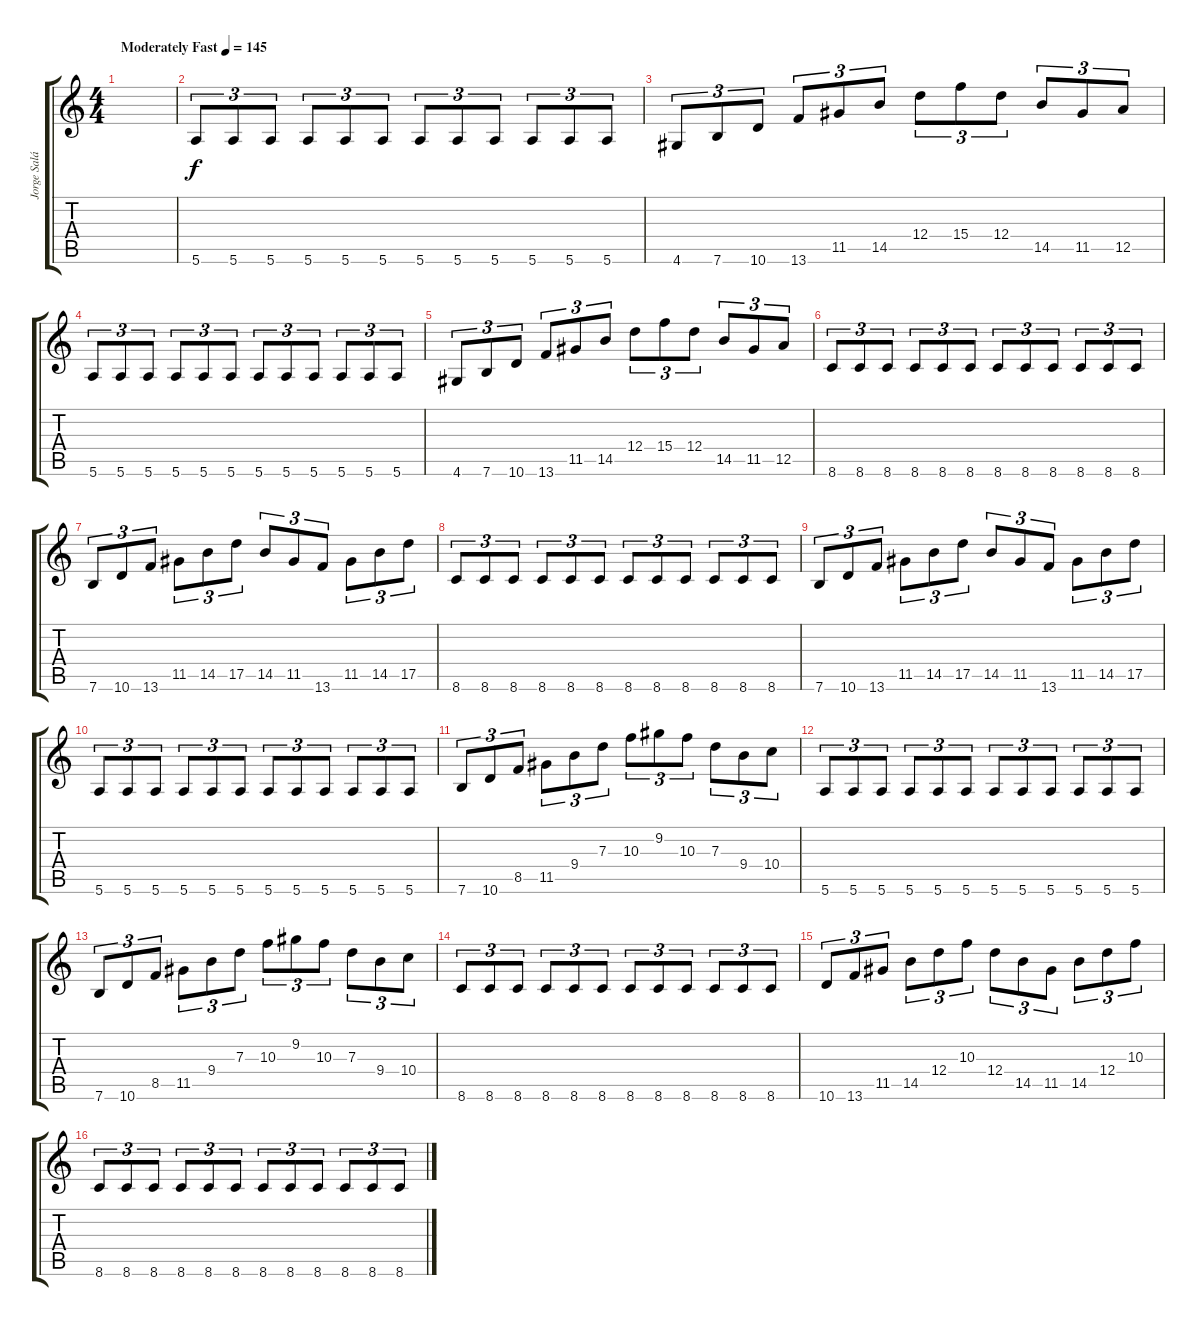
\track ("Jorge Salán" "Jorge Salá") {instrument overdrivenguitar}
\staff {score tabs}
\tuning (E4 B3 G3 D3 A2 E2) {hide}
\ts (4 4)
\tempo (145 "Moderately Fast")
\clef g2
\ks c
|
5.6.8{tu (3 2)} 5.6.8{tu (3 2)} 5.6.8{tu (3 2)} 5.6.8{tu (3 2)} 5.6.8{tu (3 2)} 5.6.8{tu (3 2)} 5.6.8{tu (3 2)} 5.6.8{tu (3 2)} 5.6.8{tu (3 2)} 5.6.8{tu (3 2)} 5.6.8{tu (3 2)} 5.6.8{tu (3 2)} |
4.6.8{tu (3 2)} 7.6.8{tu (3 2)} 10.6.8{tu (3 2)} 13.6.8{tu (3 2)} 11.5.8{tu (3 2)} 14.5.8{tu (3 2)} 12.4.8{tu (3 2)} 15.4.8{tu (3 2)} 12.4.8{tu (3 2)} 14.5.8{tu (3 2)} 11.5.8{tu (3 2)} 12.5.8{tu (3 2)} |
5.6.8{tu (3 2)} 5.6.8{tu (3 2)} 5.6.8{tu (3 2)} 5.6.8{tu (3 2)} 5.6.8{tu (3 2)} 5.6.8{tu (3 2)} 5.6.8{tu (3 2)} 5.6.8{tu (3 2)} 5.6.8{tu (3 2)} 5.6.8{tu (3 2)} 5.6.8{tu (3 2)} 5.6.8{tu (3 2)} |
4.6.8{tu (3 2)} 7.6.8{tu (3 2)} 10.6.8{tu (3 2)} 13.6.8{tu (3 2)} 11.5.8{tu (3 2)} 14.5.8{tu (3 2)} 12.4.8{tu (3 2)} 15.4.8{tu (3 2)} 12.4.8{tu (3 2)} 14.5.8{tu (3 2)} 11.5.8{tu (3 2)} 12.5.8{tu (3 2)} |
8.6.8{tu (3 2)} 8.6.8{tu (3 2)} 8.6.8{tu (3 2)} 8.6.8{tu (3 2)} 8.6.8{tu (3 2)} 8.6.8{tu (3 2)} 8.6.8{tu (3 2)} 8.6.8{tu (3 2)} 8.6.8{tu (3 2)} 8.6.8{tu (3 2)} 8.6.8{tu (3 2)} 8.6.8{tu (3 2)} |
7.6.8{tu (3 2)} 10.6.8{tu (3 2)} 13.6.8{tu (3 2)} 11.5.8{tu (3 2)} 14.5.8{tu (3 2)} 17.5.8{tu (3 2)} 14.5.8{tu (3 2)} 11.5.8{tu (3 2)} 13.6.8{tu (3 2)} 11.5.8{tu (3 2)} 14.5.8{tu (3 2)} 17.5.8{tu (3 2)} |
8.6.8{tu (3 2)} 8.6.8{tu (3 2)} 8.6.8{tu (3 2)} 8.6.8{tu (3 2)} 8.6.8{tu (3 2)} 8.6.8{tu (3 2)} 8.6.8{tu (3 2)} 8.6.8{tu (3 2)} 8.6.8{tu (3 2)} 8.6.8{tu (3 2)} 8.6.8{tu (3 2)} 8.6.8{tu (3 2)} |
7.6.8{tu (3 2)} 10.6.8{tu (3 2)} 13.6.8{tu (3 2)} 11.5.8{tu (3 2)} 14.5.8{tu (3 2)} 17.5.8{tu (3 2)} 14.5.8{tu (3 2)} 11.5.8{tu (3 2)} 13.6.8{tu (3 2)} 11.5.8{tu (3 2)} 14.5.8{tu (3 2)} 17.5.8{tu (3 2)} |
5.6.8{tu (3 2)} 5.6.8{tu (3 2)} 5.6.8{tu (3 2)} 5.6.8{tu (3 2)} 5.6.8{tu (3 2)} 5.6.8{tu (3 2)} 5.6.8{tu (3 2)} 5.6.8{tu (3 2)} 5.6.8{tu (3 2)} 5.6.8{tu (3 2)} 5.6.8{tu (3 2)} 5.6.8{tu (3 2)} |
7.6.8{tu (3 2)} 10.6.8{tu (3 2)} 8.5.8{tu (3 2)} 11.5.8{tu (3 2)} 9.4.8{tu (3 2)} 7.3.8{tu (3 2)} 10.3.8{tu (3 2)} 9.2.8{tu (3 2)} 10.3.8{tu (3 2)} 7.3.8{tu (3 2)} 9.4.8{tu (3 2)} 10.4.8{tu (3 2)} |
5.6.8{tu (3 2)} 5.6.8{tu (3 2)} 5.6.8{tu (3 2)} 5.6.8{tu (3 2)} 5.6.8{tu (3 2)} 5.6.8{tu (3 2)} 5.6.8{tu (3 2)} 5.6.8{tu (3 2)} 5.6.8{tu (3 2)} 5.6.8{tu (3 2)} 5.6.8{tu (3 2)} 5.6.8{tu (3 2)} |
7.6.8{tu (3 2)} 10.6.8{tu (3 2)} 8.5.8{tu (3 2)} 11.5.8{tu (3 2)} 9.4.8{tu (3 2)} 7.3.8{tu (3 2)} 10.3.8{tu (3 2)} 9.2.8{tu (3 2)} 10.3.8{tu (3 2)} 7.3.8{tu (3 2)} 9.4.8{tu (3 2)} 10.4.8{tu (3 2)} |
8.6.8{tu (3 2)} 8.6.8{tu (3 2)} 8.6.8{tu (3 2)} 8.6.8{tu (3 2)} 8.6.8{tu (3 2)} 8.6.8{tu (3 2)} 8.6.8{tu (3 2)} 8.6.8{tu (3 2)} 8.6.8{tu (3 2)} 8.6.8{tu (3 2)} 8.6.8{tu (3 2)} 8.6.8{tu (3 2)} |
10.6.8{tu (3 2)} 13.6.8{tu (3 2)} 11.5.8{tu (3 2)} 14.5.8{tu (3 2)} 12.4.8{tu (3 2)} 10.3.8{tu (3 2)} 12.4.8{tu (3 2)} 14.5.8{tu (3 2)} 11.5.8{tu (3 2)} 14.5.8{tu (3 2)} 12.4.8{tu (3 2)} 10.3.8{tu (3 2)} |
8.6.8{tu (3 2)} 8.6.8{tu (3 2)} 8.6.8{tu (3 2)} 8.6.8{tu (3 2)} 8.6.8{tu (3 2)} 8.6.8{tu (3 2)} 8.6.8{tu (3 2)} 8.6.8{tu (3 2)} 8.6.8{tu (3 2)} 8.6.8{tu (3 2)} 8.6.8{tu (3 2)} 8.6.8{tu (3 2)}
